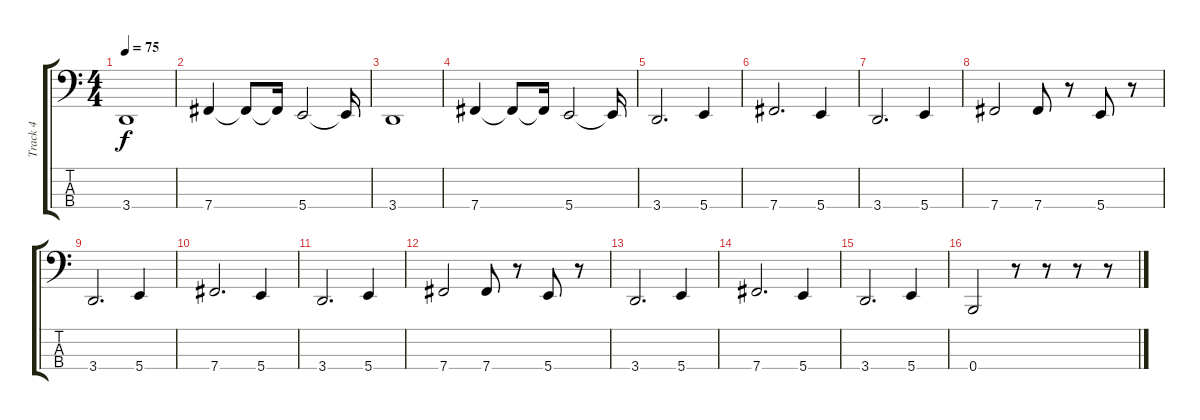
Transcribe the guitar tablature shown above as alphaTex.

\track ("Track 4" "Track 4") {instrument electricbassfinger}
\staff {score tabs}
\tuning (E2 B1 Gb1 B0) {hide}
\ts (4 4)
\tempo 75
\clef f4
\ks c
3.4.1{dy f} |
7.4.4 7.4{t}.8 7.4{t}.16 5.4.2 5.4{t}.16 |
3.4.1 |
7.4.4 7.4{t}.8 7.4{t}.16 5.4.2 5.4{t}.16 |
3.4.2{d} 5.4.4 |
7.4.2{d} 5.4.4 |
3.4.2{d} 5.4.4 |
7.4.2 7.4.8 r.8 5.4.8 r.8 |
3.4.2{d} 5.4.4 |
7.4.2{d} 5.4.4 |
3.4.2{d} 5.4.4 |
7.4.2 7.4.8 r.8 5.4.8 r.8 |
3.4.2{d} 5.4.4 |
7.4.2{d} 5.4.4 |
3.4.2{d} 5.4.4 |
0.4.2 r.8 r.8 r.8 r.8
